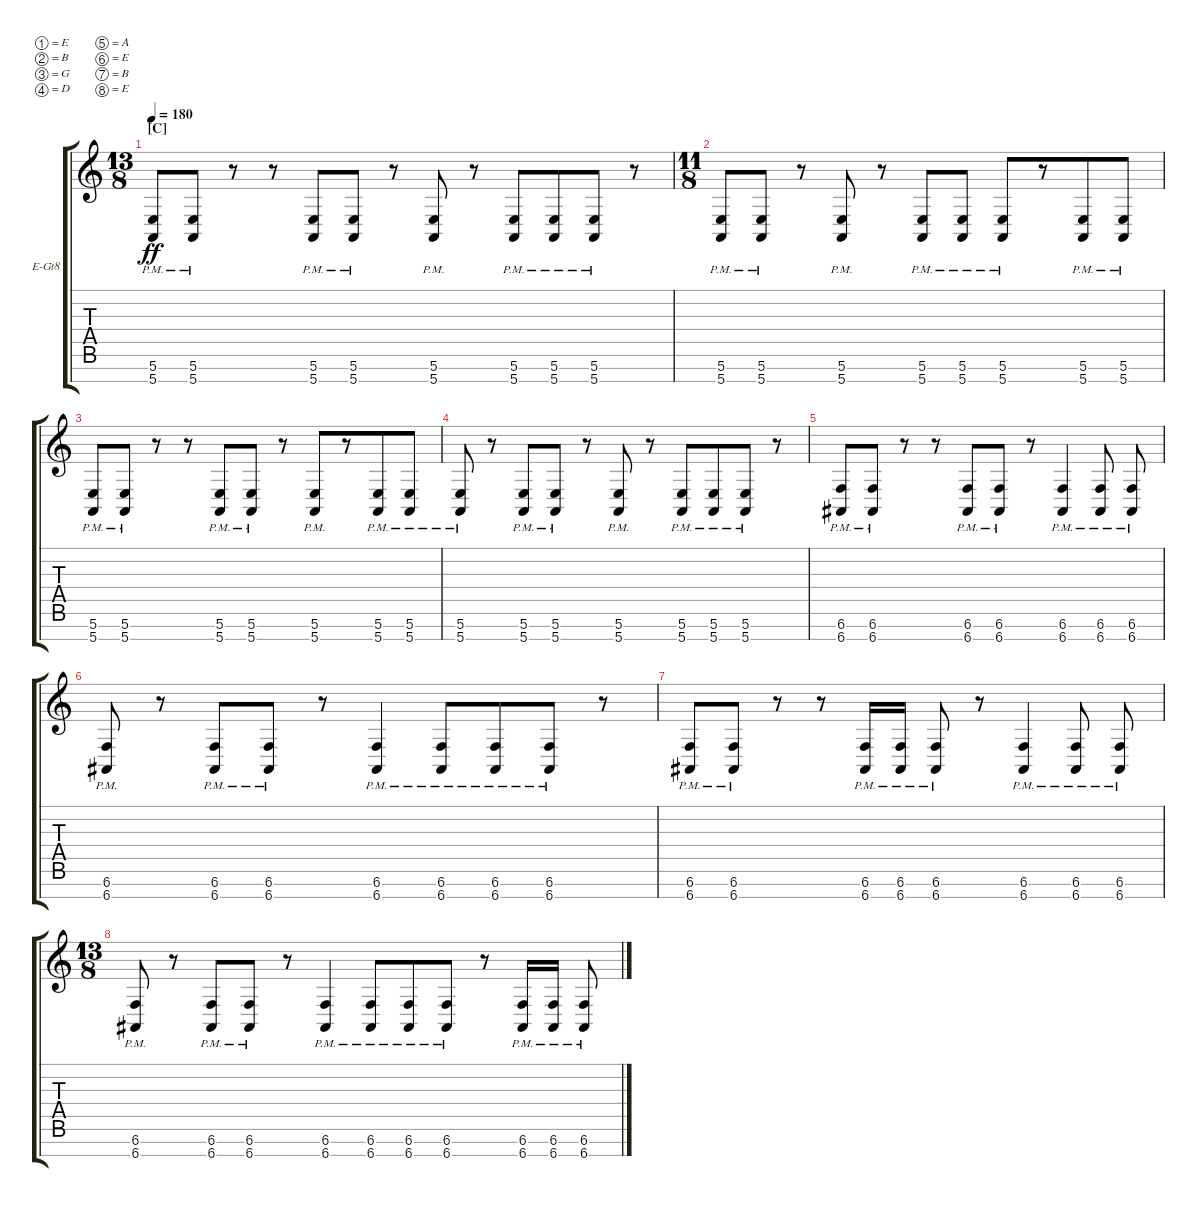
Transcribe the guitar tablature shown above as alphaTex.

\defaultSystemsLayout 4
\bracketExtendMode groupsimilarinstruments
\firstSystemTrackNameOrientation horizontal
\otherSystemsTrackNameOrientation horizontal
\track ("Guitar 1" "E-Gt8") {instrument electricguitarclean}
\staff {score tabs}
\tuning (E4 B3 G3 D3 A2 E2 B1 E1)
\ts (13 8)
\section ("C" "")
\tempo 180
\clef g2
\ks c
(5.8{pm} 5.7{pm}).8{dy ff} (5.8{pm} 5.7{pm}).8 r.8 r.8 (5.8{pm} 5.7{pm}).8 (5.8{pm} 5.7{pm}).8 r.8 (5.8{pm} 5.7{pm}).8{beam split} r.8{beam merge} (5.8{pm} 5.7{pm}).8{beam merge} (5.8{pm} 5.7{pm}).8{beam merge} (5.8{pm} 5.7{pm}).8 r.8 |
\ts (11 8)
(5.8{pm} 5.7{pm}).8 (5.8{pm} 5.7{pm}).8 r.8 (5.8{pm} 5.7{pm}).8 r.8 (5.8{pm} 5.7{pm}).8{beam merge} (5.8{pm} 5.7{pm}).8{beam split} (5.8{pm} 5.7{pm}).8{beam merge} r.8{beam merge} (5.8{pm} 5.7{pm}).8{beam merge} (5.8{pm} 5.7{pm}).8 |
(5.8{pm} 5.7{pm}).8 (5.8{pm} 5.7{pm}).8 r.8 r.8 (5.8{pm} 5.7{pm}).8 (5.8{pm} 5.7{pm}).8 r.8 (5.8{pm} 5.7{pm}).8{beam merge} r.8{beam merge} (5.8{pm} 5.7{pm}).8{beam merge} (5.8{pm} 5.7{pm}).8 |
(5.8{pm} 5.7{pm}).8 r.8 (5.8{pm} 5.7{pm}).8 (5.8{pm} 5.7{pm}).8 r.8 (5.8{pm} 5.7{pm}).8 r.8 (5.8{pm} 5.7{pm}).8{beam merge} (5.8{pm} 5.7{pm}).8{beam merge} (5.8{pm} 5.7{pm}).8 r.8 |
(6.8{pm} 6.7{pm}).8 (6.8{pm} 6.7{pm}).8 r.8 r.8 (6.8{pm} 6.7{pm}).8 (6.8{pm} 6.7{pm}).8 r.8 (6.8{pm} 6.7{pm}).4 (6.8{pm} 6.7{pm}).8 (6.8{pm} 6.7{pm}).8 |
(6.8{pm} 6.7{pm}).8 r.8 (6.8{pm} 6.7{pm}).8 (6.8{pm} 6.7{pm}).8 r.8 (6.8{pm} 6.7{pm}).4 (6.8{pm} 6.7{pm}).8{beam merge} (6.8{pm} 6.7{pm}).8{beam merge} (6.8{pm} 6.7{pm}).8{beam merge} r.8 |
(6.8{pm} 6.7{pm}).8 (6.8{pm} 6.7{pm}).8 r.8 r.8 (6.8{pm} 6.7{pm}).16 (6.7{pm} 6.8{pm}).16{beam split} (6.8{pm} 6.7{pm}).8 r.8 (6.8{pm} 6.7{pm}).4 (6.8{pm} 6.7{pm}).8 (6.8{pm} 6.7{pm}).8 |
\ts (13 8)
(6.8{pm} 6.7{pm}).8 r.8 (6.8{pm} 6.7{pm}).8 (6.8{pm} 6.7{pm}).8 r.8 (6.8{pm} 6.7{pm}).4 (6.8{pm} 6.7{pm}).8{beam merge} (6.8{pm} 6.7{pm}).8{beam merge} (6.8{pm} 6.7{pm}).8 r.8 (6.8{pm} 6.7{pm}).16 (6.7{pm} 6.8{pm}).16 (6.8{pm} 6.7{pm}).8
